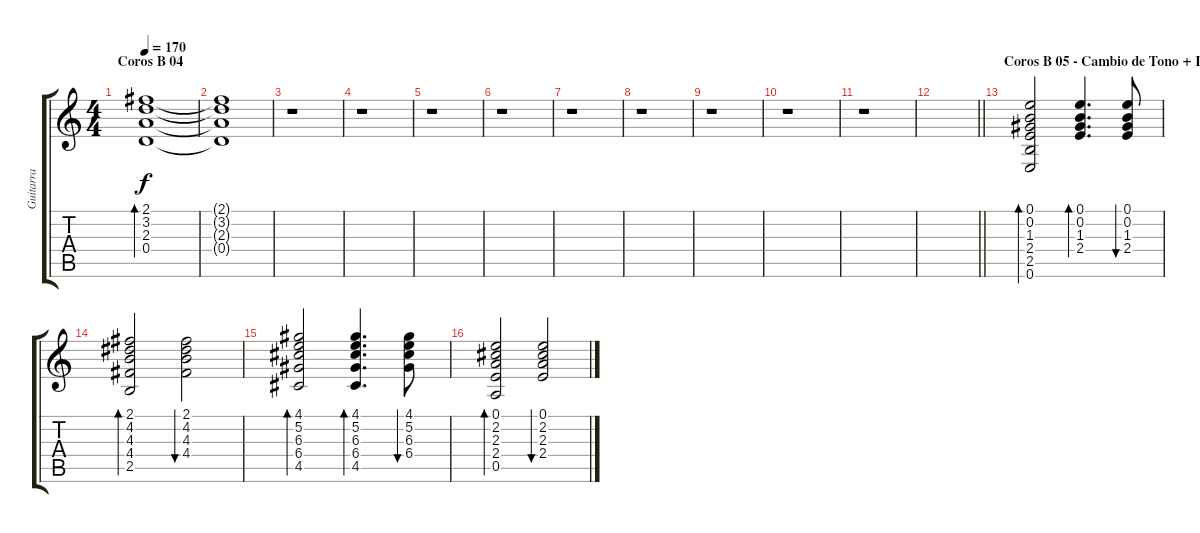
\track ("Guitarra" "Guitarra") {instrument acousticguitarsteel}
\staff {score tabs}
\tuning (E4 B3 G3 D3 A2 E2) {hide}
\ts (4 4)
\section ("" "Coros B 04")
\tempo 170
\clef g2
\ks c
(2.1 3.2 2.3 0.4).1{bd 120 dy f} |
(2.1{t} 3.2{t} 2.3{t} 0.4{t}).1 |
r.1 |
r.1 |
r.1 |
r.1 |
r.1 |
r.1 |
r.1 |
r.1 |
r.1 |
\barLineRight lightlight
|
\section ("" "Coros B 05 - Cambio de Tono + Improvisación")
(0.1 0.2 1.3 2.4 2.5 0.6).2{bd 60} (0.1 0.2 1.3 2.4).4{d bd 60} (0.1 0.2 1.3 2.4).8{bu 60} |
(2.1 4.2 4.3 4.4 2.5).2{bd 60} (2.1 4.2 4.3 4.4).2{bu 60} |
(4.1 5.2 6.3 6.4 4.5).2{bd 120} (4.1 5.2 6.3 6.4 4.5).4{d bd 60} (4.1 5.2 6.3 6.4).8{bu 60} |
(0.1 2.2 2.3 2.4 0.5).2{bd 60} (0.1 2.2 2.3 2.4).2{bu 60}
